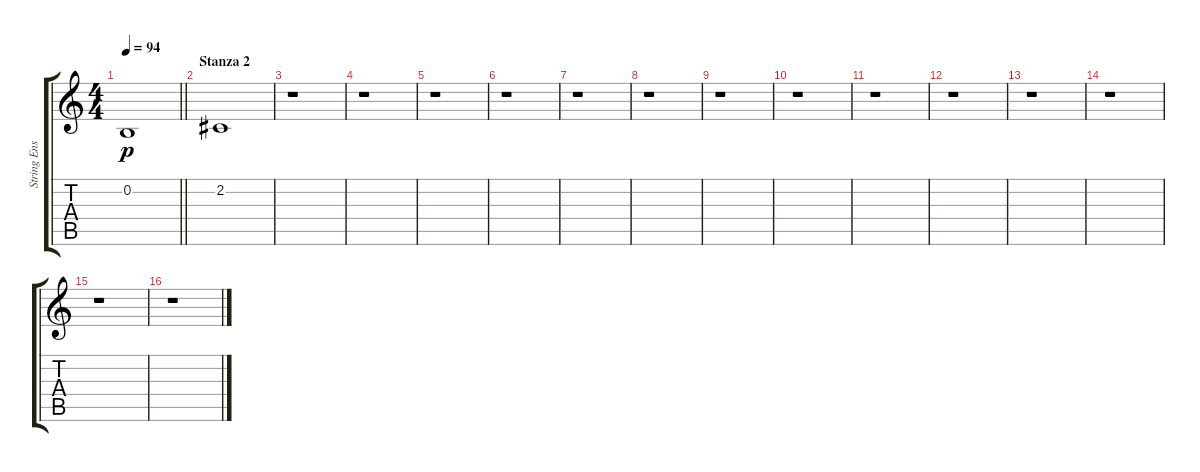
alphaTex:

\track ("String Ensemble III" "String Ens") {instrument stringensemble1}
\staff {score tabs}
\tuning (E4 B3 G3 D3 A2 E2) {hide}
\ts (4 4)
\tempo 94
\clef g2
\barLineRight lightlight
\ks c
0.2.1{dy p} |
\section ("" "Stanza 2")
2.2.1 |
r.1 |
r.1 |
r.1 |
r.1 |
r.1 |
r.1 |
r.1 |
r.1 |
r.1 |
r.1 |
r.1 |
r.1 |
r.1 |
r.1
